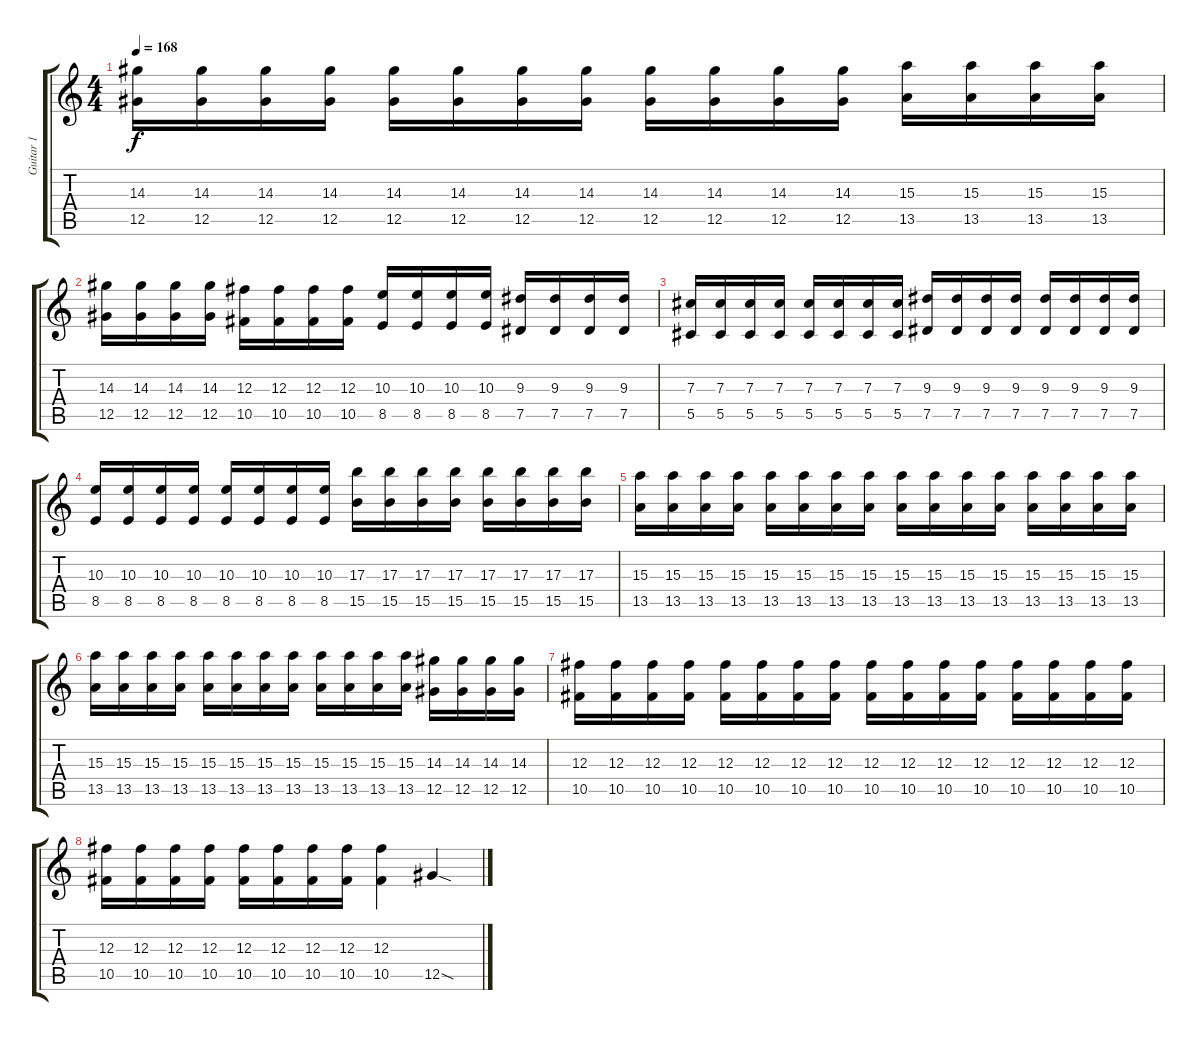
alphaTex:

\track ("Guitar 1" "Guitar 1") {instrument distortionguitar}
\staff {score tabs}
\tuning (Eb4 Bb3 Gb3 Db3 Ab2 Eb2) {hide}
\ts (4 4)
\tempo 168
\clef g2
\ks c
(14.3 12.5).16{dy f} (14.3 12.5).16 (14.3 12.5).16 (14.3 12.5).16 (14.3 12.5).16 (14.3 12.5).16 (14.3 12.5).16 (14.3 12.5).16 (14.3 12.5).16 (14.3 12.5).16 (14.3 12.5).16 (14.3 12.5).16 (15.3 13.5).16 (15.3 13.5).16 (15.3 13.5).16 (15.3 13.5).16 |
(14.3 12.5).16 (14.3 12.5).16 (14.3 12.5).16 (14.3 12.5).16 (12.3 10.5).16 (12.3 10.5).16 (12.3 10.5).16 (12.3 10.5).16 (10.3 8.5).16 (10.3 8.5).16 (10.3 8.5).16 (10.3 8.5).16 (9.3 7.5).16 (9.3 7.5).16 (9.3 7.5).16 (9.3 7.5).16 |
(7.3 5.5).16 (7.3 5.5).16 (7.3 5.5).16 (7.3 5.5).16 (7.3 5.5).16 (7.3 5.5).16 (7.3 5.5).16 (7.3 5.5).16 (9.3 7.5).16 (9.3 7.5).16 (9.3 7.5).16 (9.3 7.5).16 (9.3 7.5).16 (9.3 7.5).16 (9.3 7.5).16 (9.3 7.5).16 |
(10.3 8.5).16 (10.3 8.5).16 (10.3 8.5).16 (10.3 8.5).16 (10.3 8.5).16 (10.3 8.5).16 (10.3 8.5).16 (10.3 8.5).16 (17.3 15.5).16 (17.3 15.5).16 (17.3 15.5).16 (17.3 15.5).16 (17.3 15.5).16 (17.3 15.5).16 (17.3 15.5).16 (17.3 15.5).16 |
(15.3 13.5).16 (15.3 13.5).16 (15.3 13.5).16 (15.3 13.5).16 (15.3 13.5).16 (15.3 13.5).16 (15.3 13.5).16 (15.3 13.5).16 (15.3 13.5).16 (15.3 13.5).16 (15.3 13.5).16 (15.3 13.5).16 (15.3 13.5).16 (15.3 13.5).16 (15.3 13.5).16 (15.3 13.5).16 |
(15.3 13.5).16 (15.3 13.5).16 (15.3 13.5).16 (15.3 13.5).16 (15.3 13.5).16 (15.3 13.5).16 (15.3 13.5).16 (15.3 13.5).16 (15.3 13.5).16 (15.3 13.5).16 (15.3 13.5).16 (15.3 13.5).16 (14.3 12.5).16 (14.3 12.5).16 (14.3 12.5).16 (14.3 12.5).16 |
(12.3 10.5).16 (12.3 10.5).16 (12.3 10.5).16 (12.3 10.5).16 (12.3 10.5).16 (12.3 10.5).16 (12.3 10.5).16 (12.3 10.5).16 (12.3 10.5).16 (12.3 10.5).16 (12.3 10.5).16 (12.3 10.5).16 (12.3 10.5).16 (12.3 10.5).16 (12.3 10.5).16 (12.3 10.5).16 |
(12.3 10.5).16 (12.3 10.5).16 (12.3 10.5).16 (12.3 10.5).16 (12.3 10.5).16 (12.3 10.5).16 (12.3 10.5).16 (12.3 10.5).16 (12.3 10.5).4 12.5{sod}.4
